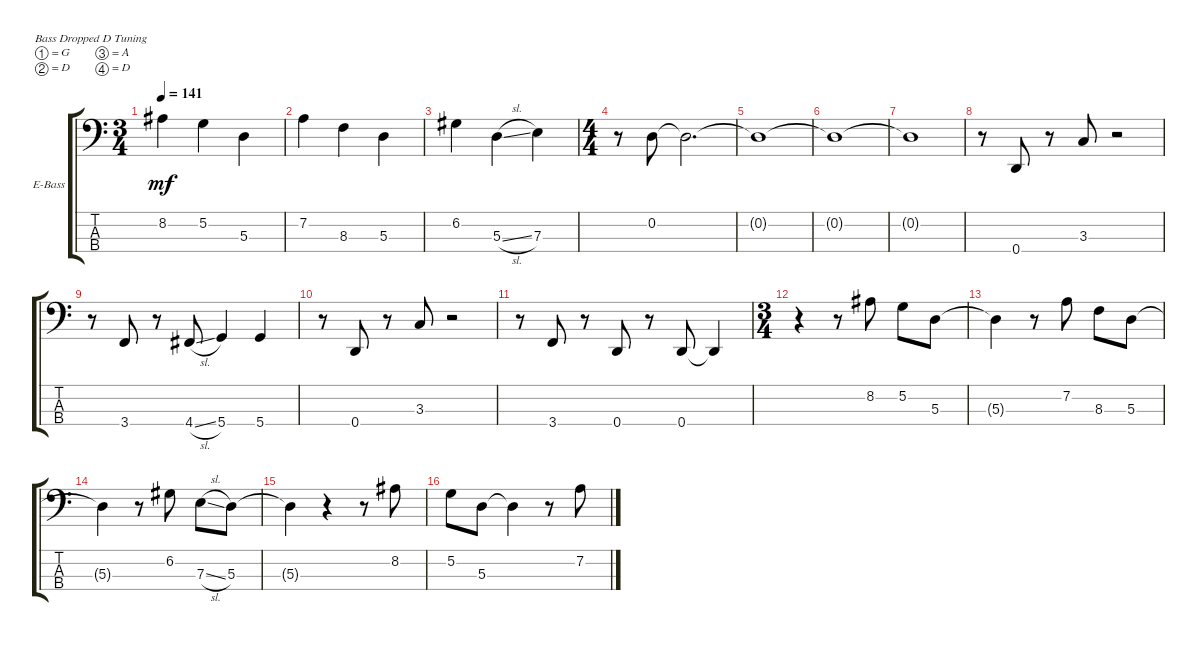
\defaultSystemsLayout 4
\bracketExtendMode groupsimilarinstruments
\firstSystemTrackNameOrientation horizontal
\otherSystemsTrackNameOrientation horizontal
\track ("Electric Bass" "E-Bass") {instrument electricbassfinger}
\staff {score tabs}
\tuning (G2 D2 A1 D1)
\ts (3 4)
\tempo 141
\clef f4
\ks c
8.2.4{dy mf} 5.2.4 5.3.4 |
7.2.4 8.3.4 5.3.4 |
6.2.4 5.3{sl}.4 7.3.4 |
\ts (4 4)
r.8 0.2.8 0.2{t}.2{d} |
0.2{t}.1 |
0.2{t}.1 |
0.2{t}.1 |
r.8 0.4.8 r.8 3.3.8 r.2 |
r.8 3.4.8 r.8 4.4{sl}.8 5.4.4 5.4.4 |
r.8 0.4.8 r.8 3.3.8 r.2 |
r.8 3.4.8 r.8 0.4.8 r.8 0.4.8 0.4{t}.4 |
\ts (3 4)
r.4 r.8 8.2.8 5.2.8 5.3.8 |
5.3{t}.4 r.8 7.2.8 8.3.8 5.3.8 |
5.3{t}.4 r.8 6.2.8 7.3{sl}.8 5.3.8 |
5.3{t}.4 r.4 r.8 8.2.8 |
5.2.8 5.3.8 5.3{t}.4 r.8 7.2.8
